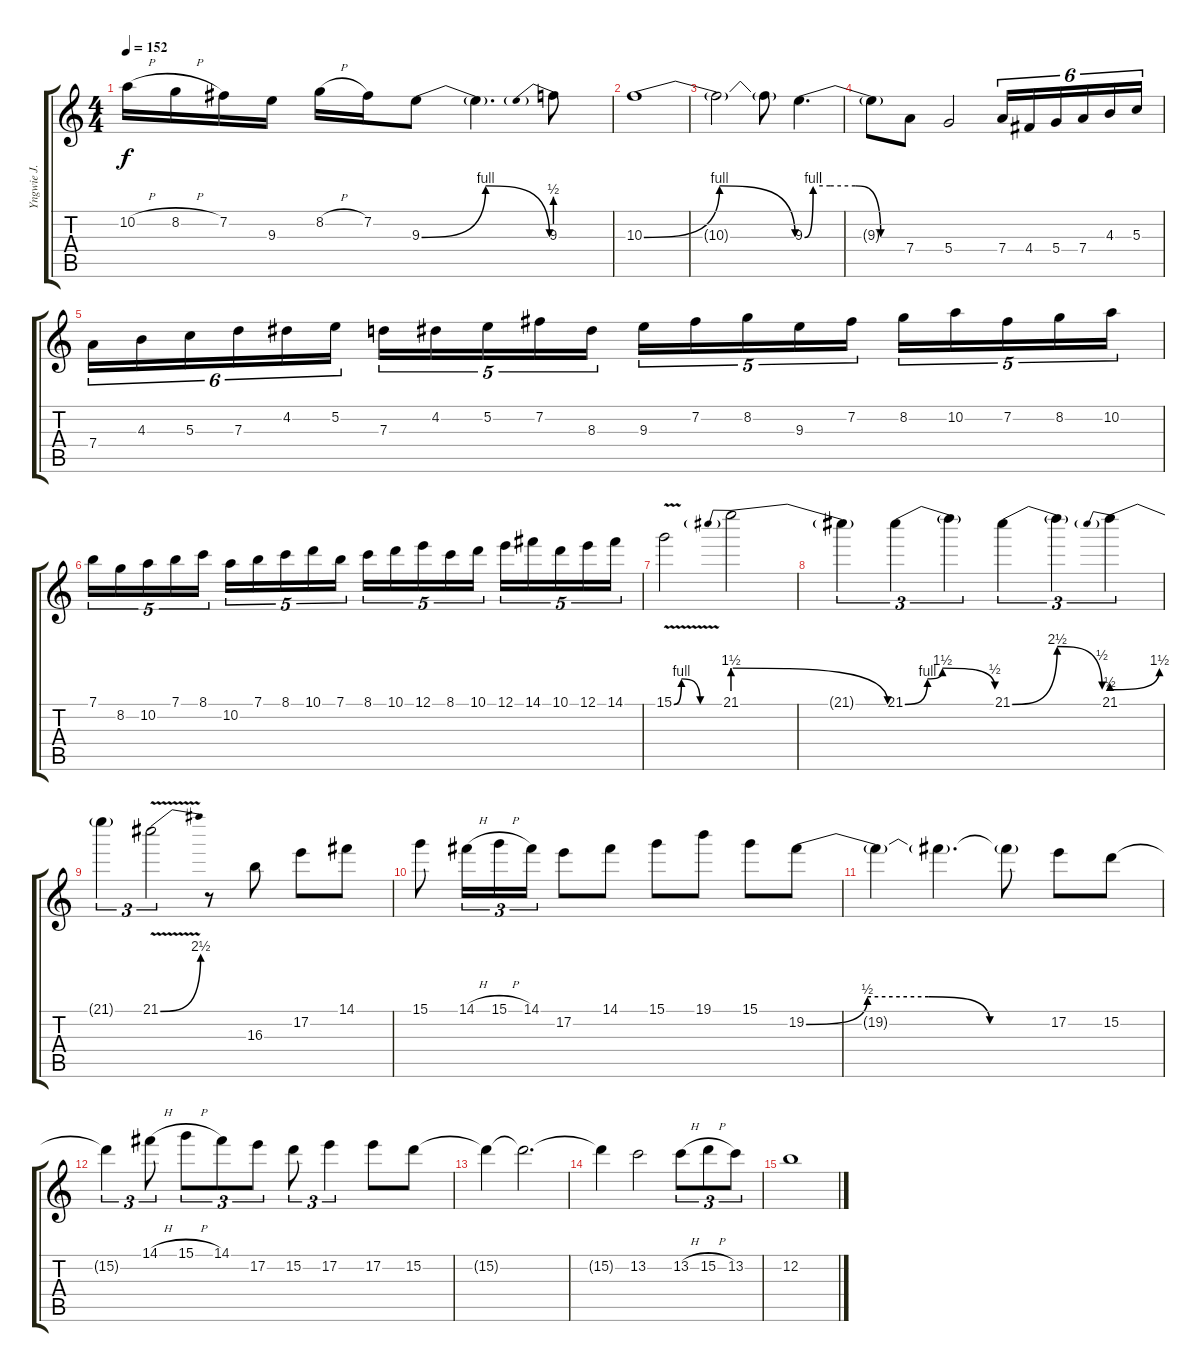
\track ("Yngwie J. Malmsteen (Solo)" "Yngwie J. ") {instrument overdrivenguitar}
\staff {score tabs}
\tuning (E4 B3 G3 D3 A2 E2) {hide}
\ts (4 4)
\tempo 152
\clef g2
\ks c
10.2{h}.16{dy f} 8.2{h}.16 7.2.16 9.3.16 8.2{h}.16 7.2.16 9.3{be (bendrelease 0 0 15 4 30 4 60 0)}.8 9.3{t}.4{d} 9.3{be (prebend 0 2 60 2)}.8 |
10.3{be (bendrelease 0 0 15 4 30 4 60 0)}.1 |
10.3{t}.2 10.3{t}.8 9.3{be (custom 0 0 5 4 15 4 30 4 45 0 60 0)}.4{d} |
9.3{t}.8 7.4.8 5.4.2 7.4.16{tu (6 4)} 4.4.16{tu (6 4)} 5.4.16{tu (6 4)} 7.4.16{tu (6 4)} 4.3.16{tu (6 4)} 5.3.16{tu (6 4)} |
7.4.16{tu (6 4)} 4.3.16{tu (6 4)} 5.3.16{tu (6 4)} 7.3.16{tu (6 4)} 4.2.16{tu (6 4)} 5.2.16{tu (6 4)} 7.3.16{tu (5 4)} 4.2.16{tu (5 4)} 5.2.16{tu (5 4)} 7.2.16{tu (5 4)} 8.3.16{tu (5 4)} 9.3.16{tu (5 4)} 7.2.16{tu (5 4)} 8.2.16{tu (5 4)} 9.3.16{tu (5 4)} 7.2.16{tu (5 4)} 8.2.16{tu (5 4)} 10.2.16{tu (5 4)} 7.2.16{tu (5 4)} 8.2.16{tu (5 4)} 10.2.16{tu (5 4)} |
7.1.16{tu (5 4)} 8.2.16{tu (5 4)} 10.2.16{tu (5 4)} 7.1.16{tu (5 4)} 8.1.16{tu (5 4)} 10.2.16{tu (5 4)} 7.1.16{tu (5 4)} 8.1.16{tu (5 4)} 10.1.16{tu (5 4)} 7.1.16{tu (5 4)} 8.1.16{tu (5 4)} 10.1.16{tu (5 4)} 12.1.16{tu (5 4)} 8.1.16{tu (5 4)} 10.1.16{tu (5 4)} 12.1.16{tu (5 4)} 14.1.16{tu (5 4)} 10.1.16{tu (5 4)} 12.1.16{tu (5 4)} 14.1.16{tu (5 4)} |
15.1{be (custom 0 0 10 4 35 0 60 0) v}.2 21.1{be (prebendrelease 0 6 60 0)}.2{volume 15} |
21.1{t}.4{tu (3 2) volume 14} 21.1{be (custom 0 0 15 4 25 6 60 2)}.4{tu (3 2)} 21.1{t}.4{tu (3 2)} 21.1{be (bendrelease 0 0 30 10 30 10 60 2)}.4{tu (3 2)} 21.1{t}.4{tu (3 2)} 21.1{be (prebendbend 0 2 60 6)}.4{tu (3 2)} |
21.1{t}.4{tu (3 2)} 21.1{be (bend 0 0 60 10) v}.2{tu (3 2) volume 12} r.8 16.3.8{volume 11} 17.2.8{volume 11} 14.1.8{volume 11} |
15.1.8{volume 11} 14.1{h}.16{tu (3 2) volume 10} 15.1{h}.16{tu (3 2)} 14.1.16{tu (3 2)} 17.2.8{volume 10} 14.1.8{volume 10} 15.1.8{volume 10} 19.1.8 15.1.8{volume 9} 19.2{be (custom 0 0 15 2 30 2 45 0 60 0)}.8{volume 9} |
19.2{t}.4{volume 9} 19.2{t}.4{d} 19.2{t}.8 17.2.8{volume 8} 15.2.8{volume 7} |
15.2{t}.4{tu (3 2)} 14.1{h}.8{tu (3 2) volume 7} 15.1{h}.8{tu (3 2) volume 7} 14.1.8{tu (3 2) volume 6} 17.2.8{tu (3 2)} 15.2.8{tu (3 2) volume 6} 17.2.4{tu (3 2) volume 6} 17.2.8{volume 6} 15.2.8 |
15.2{t}.4 15.2{t}.2{d volume 5} |
15.2{t}.4 13.2.2{volume 3} 13.2{h}.8{tu (3 2) volume 2} 15.2{h}.8{tu (3 2) volume 2} 13.2.8{tu (3 2) volume 2} |
12.2.1{volume 2}
